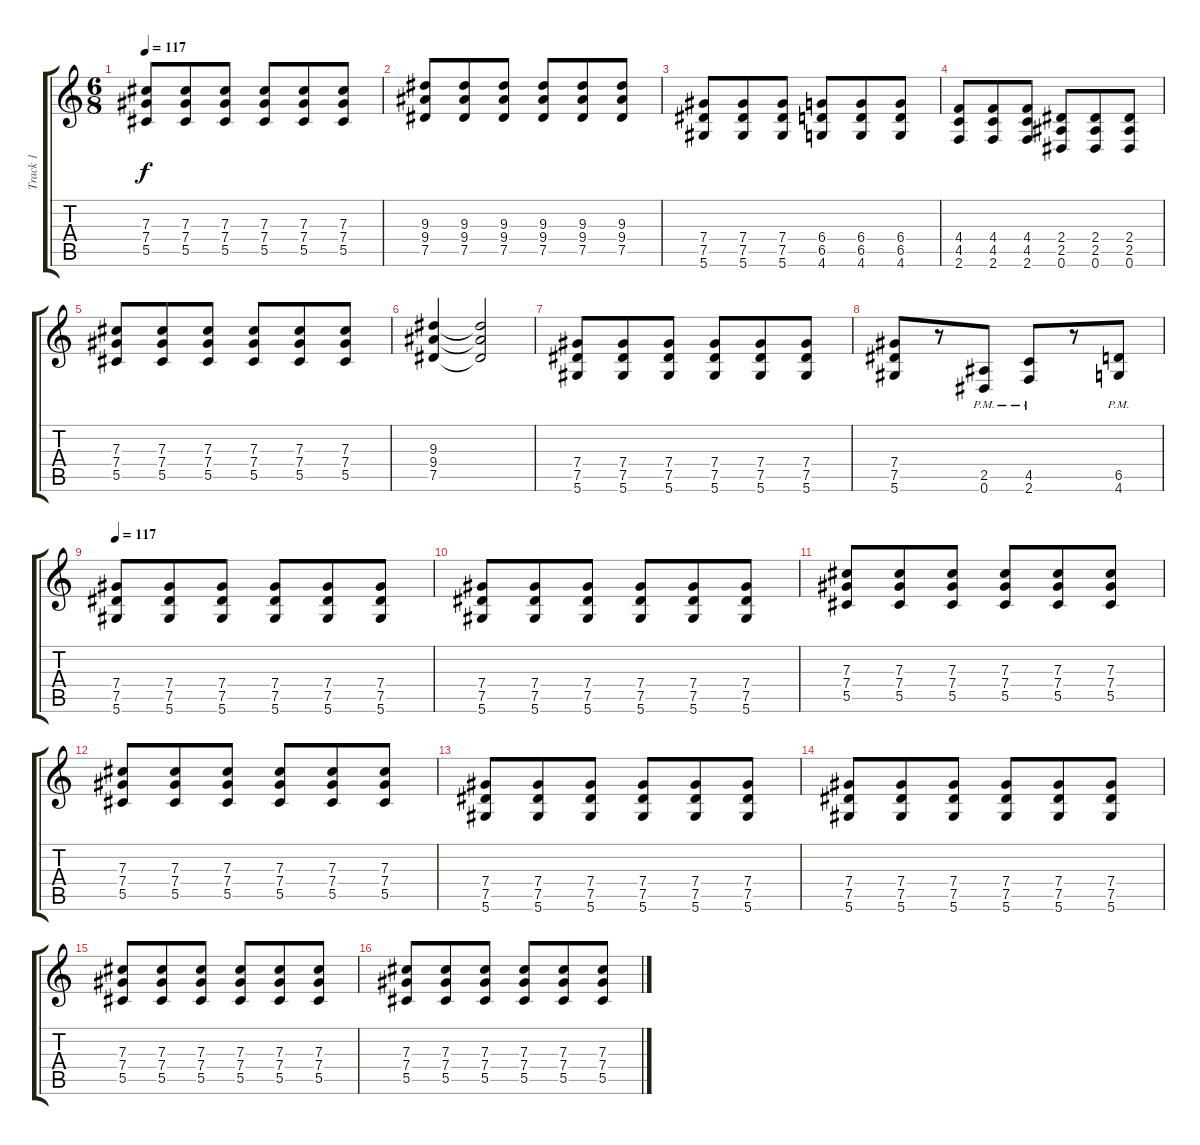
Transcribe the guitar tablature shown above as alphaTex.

\track ("Track 1" "Track 1") {instrument distortionguitar}
\staff {score tabs}
\tuning (Eb4 Bb3 Gb3 Db3 Ab2 Eb2) {hide}
\ts (6 8)
\tempo 117
\clef g2
\ks c
(7.3 7.4 5.5).8{dy f} (7.3 7.4 5.5).8 (7.3 7.4 5.5).8 (7.3 7.4 5.5).8 (7.3 7.4 5.5).8 (7.3 7.4 5.5).8 |
(9.3 9.4 7.5).8 (9.3 9.4 7.5).8 (9.3 9.4 7.5).8 (9.3 9.4 7.5).8 (9.3 9.4 7.5).8 (9.3 9.4 7.5).8 |
(7.4 7.5 5.6).8 (7.4 7.5 5.6).8 (7.4 7.5 5.6).8 (6.4 6.5 4.6).8 (6.4 6.5 4.6).8 (6.4 6.5 4.6).8 |
(4.4 4.5 2.6).8 (4.4 4.5 2.6).8 (4.4 4.5 2.6).8 (2.4 2.5 0.6).8 (2.4 2.5 0.6).8 (2.4 2.5 0.6).8 |
(7.3 7.4 5.5).8 (7.3 7.4 5.5).8 (7.3 7.4 5.5).8 (7.3 7.4 5.5).8 (7.3 7.4 5.5).8 (7.3 7.4 5.5).8 |
(9.3 9.4 7.5).4 (9.3{t} 9.4{t} 7.5{t}).2 |
(7.4 7.5 5.6).8 (7.4 7.5 5.6).8 (7.4 7.5 5.6).8 (7.4 7.5 5.6).8 (7.4 7.5 5.6).8 (7.4 7.5 5.6).8 |
(7.4 7.5 5.6).8 r.8 (2.5{pm} 0.6{pm}).8 (4.5{pm} 2.6{pm}).8 r.8 (6.5{pm} 4.6{pm}).8 |
\tempo 117
(7.4 7.5 5.6).8 (7.4 7.5 5.6).8 (7.4 7.5 5.6).8 (7.4 7.5 5.6).8 (7.4 7.5 5.6).8 (7.4 7.5 5.6).8 |
(7.4 7.5 5.6).8 (7.4 7.5 5.6).8 (7.4 7.5 5.6).8 (7.4 7.5 5.6).8 (7.4 7.5 5.6).8 (7.4 7.5 5.6).8 |
(7.3 7.4 5.5).8 (7.3 7.4 5.5).8 (7.3 7.4 5.5).8 (7.3 7.4 5.5).8 (7.3 7.4 5.5).8 (7.3 7.4 5.5).8 |
(7.3 7.4 5.5).8 (7.3 7.4 5.5).8 (7.3 7.4 5.5).8 (7.3 7.4 5.5).8 (7.3 7.4 5.5).8 (7.3 7.4 5.5).8 |
(7.4 7.5 5.6).8 (7.4 7.5 5.6).8 (7.4 7.5 5.6).8 (7.4 7.5 5.6).8 (7.4 7.5 5.6).8 (7.4 7.5 5.6).8 |
(7.4 7.5 5.6).8 (7.4 7.5 5.6).8 (7.4 7.5 5.6).8 (7.4 7.5 5.6).8 (7.4 7.5 5.6).8 (7.4 7.5 5.6).8 |
(7.3 7.4 5.5).8 (7.3 7.4 5.5).8 (7.3 7.4 5.5).8 (7.3 7.4 5.5).8 (7.3 7.4 5.5).8 (7.3 7.4 5.5).8 |
(7.3 7.4 5.5).8 (7.3 7.4 5.5).8 (7.3 7.4 5.5).8 (7.3 7.4 5.5).8 (7.3 7.4 5.5).8 (7.3 7.4 5.5).8
